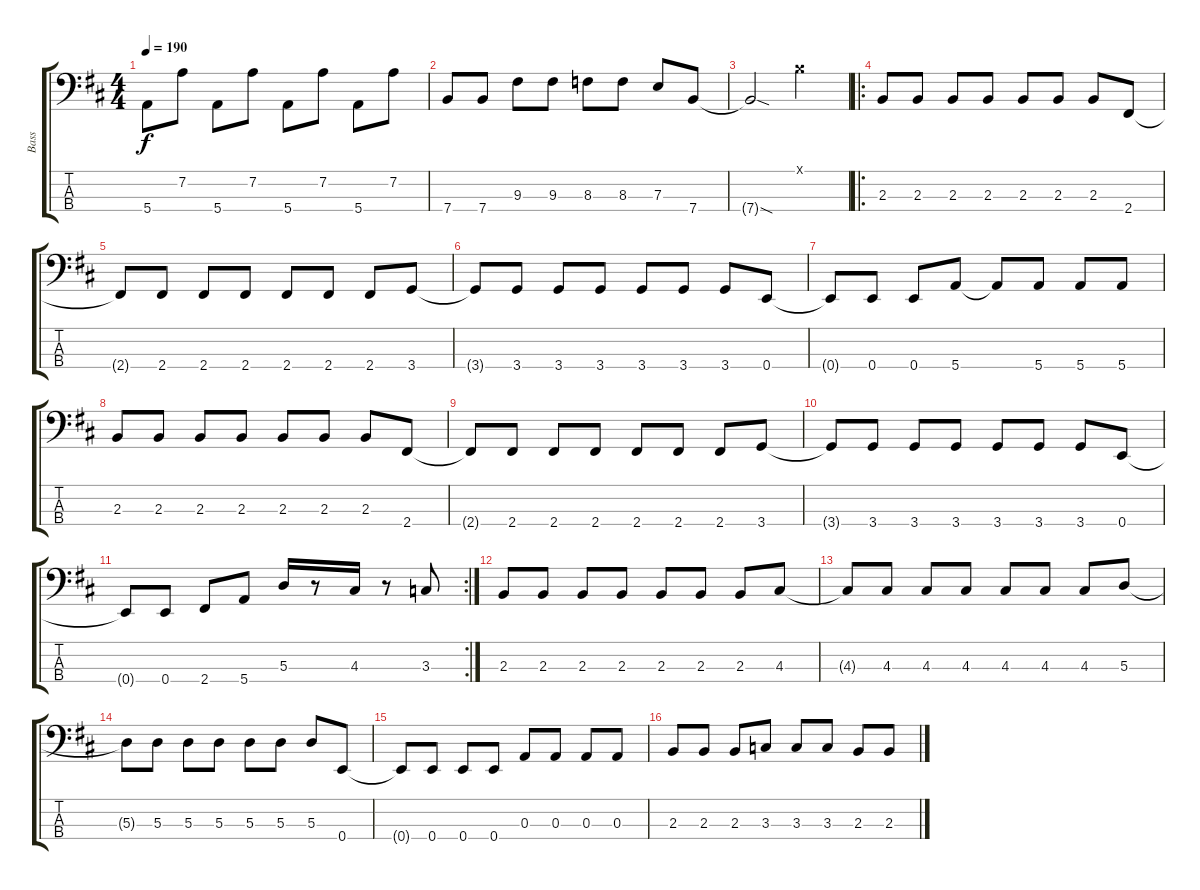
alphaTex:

\track ("Bass" "Bass") {instrument electricbassfinger}
\staff {score tabs}
\tuning (G2 D2 A1 E1) {hide}
\ts (4 4)
\tempo 190
\clef f4
\ks d
5.4.8{dy f} 7.2.8 5.4.8 7.2.8 5.4.8 7.2.8 5.4.8 7.2.8 |
7.4.8 7.4.8 9.3.8 9.3.8 8.3.8 8.3.8 7.3.8 7.4.8 |
7.4{sod t}.2 4.1{x}.2 |
\ro
2.3.8 2.3.8 2.3.8 2.3.8 2.3.8 2.3.8 2.3.8 2.4.8 |
2.4{t}.8 2.4.8 2.4.8 2.4.8 2.4.8 2.4.8 2.4.8 3.4.8 |
3.4{t}.8 3.4.8 3.4.8 3.4.8 3.4.8 3.4.8 3.4.8 0.4.8 |
0.4{t}.8 0.4.8 0.4.8 5.4.8 5.4{t}.8 5.4.8 5.4.8 5.4.8 |
2.3.8 2.3.8 2.3.8 2.3.8 2.3.8 2.3.8 2.3.8 2.4.8 |
2.4{t}.8 2.4.8 2.4.8 2.4.8 2.4.8 2.4.8 2.4.8 3.4.8 |
3.4{t}.8 3.4.8 3.4.8 3.4.8 3.4.8 3.4.8 3.4.8 0.4.8 |
\rc 2
0.4{t}.8 0.4.8 2.4.8 5.4.8 5.3.16 r.8 4.3.16 r.8 3.3.8 |
2.3.8 2.3.8 2.3.8 2.3.8 2.3.8 2.3.8 2.3.8 4.3.8 |
4.3{t}.8 4.3.8 4.3.8 4.3.8 4.3.8 4.3.8 4.3.8 5.3.8 |
5.3{t}.8 5.3.8 5.3.8 5.3.8 5.3.8 5.3.8 5.3.8 0.4.8 |
0.4{t}.8 0.4.8 0.4.8 0.4.8 0.3.8 0.3.8 0.3.8 0.3.8 |
2.3.8 2.3.8 2.3.8 3.3.8 3.3.8 3.3.8 2.3.8 2.3.8
